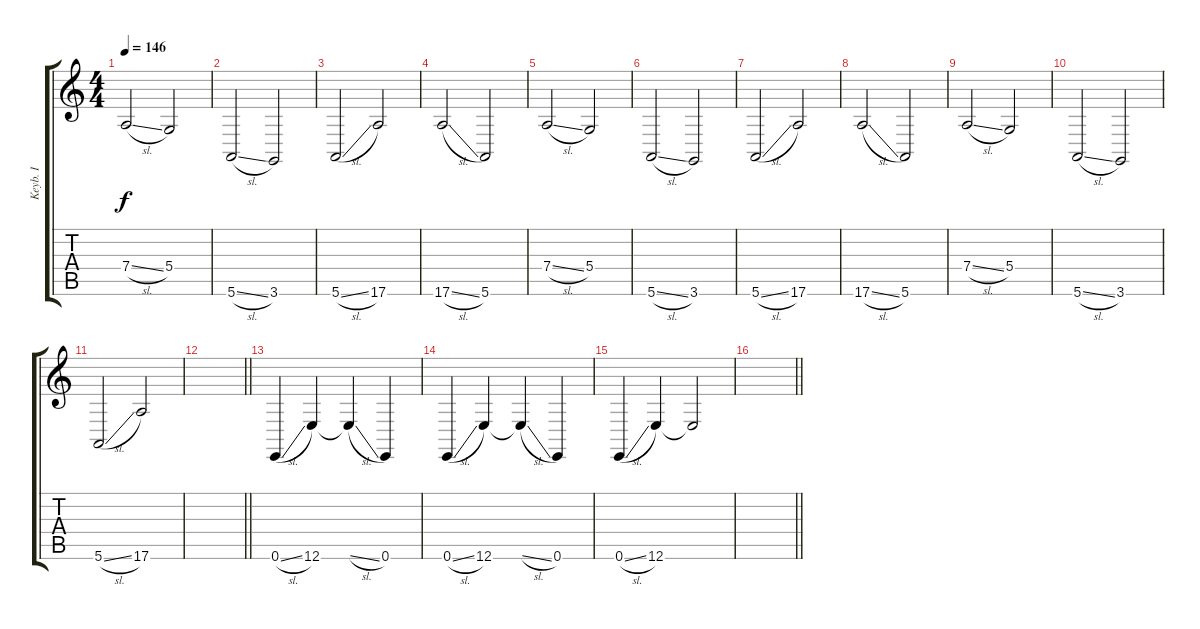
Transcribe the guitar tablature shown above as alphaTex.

\track ("Keyb. I" "Keyb. I") {instrument rockorgan}
\staff {score tabs}
\tuning (E4 B3 G3 D3 A2 E2) {hide}
\ts (4 4)
\tempo 146
\clef g2
\ks c
7.4{sl}.2{dy f} 5.4.2 |
5.6{sl}.2 3.6.2 |
5.6{sl}.2 17.6.2 |
17.6{sl}.2 5.6.2 |
7.4{sl}.2 5.4.2 |
5.6{sl}.2 3.6.2 |
5.6{sl}.2 17.6.2 |
17.6{sl}.2 5.6.2 |
7.4{sl}.2 5.4.2 |
5.6{sl}.2 3.6.2 |
5.6{sl}.2 17.6.2 |
\barLineRight lightlight
|
0.6{sl}.4 12.6.4 12.6{sl t}.4 0.6.4 |
0.6{sl}.4 12.6.4 12.6{sl t}.4 0.6.4 |
0.6{sl}.4 12.6.4 12.6{t}.2 |
\barLineRight lightlight
